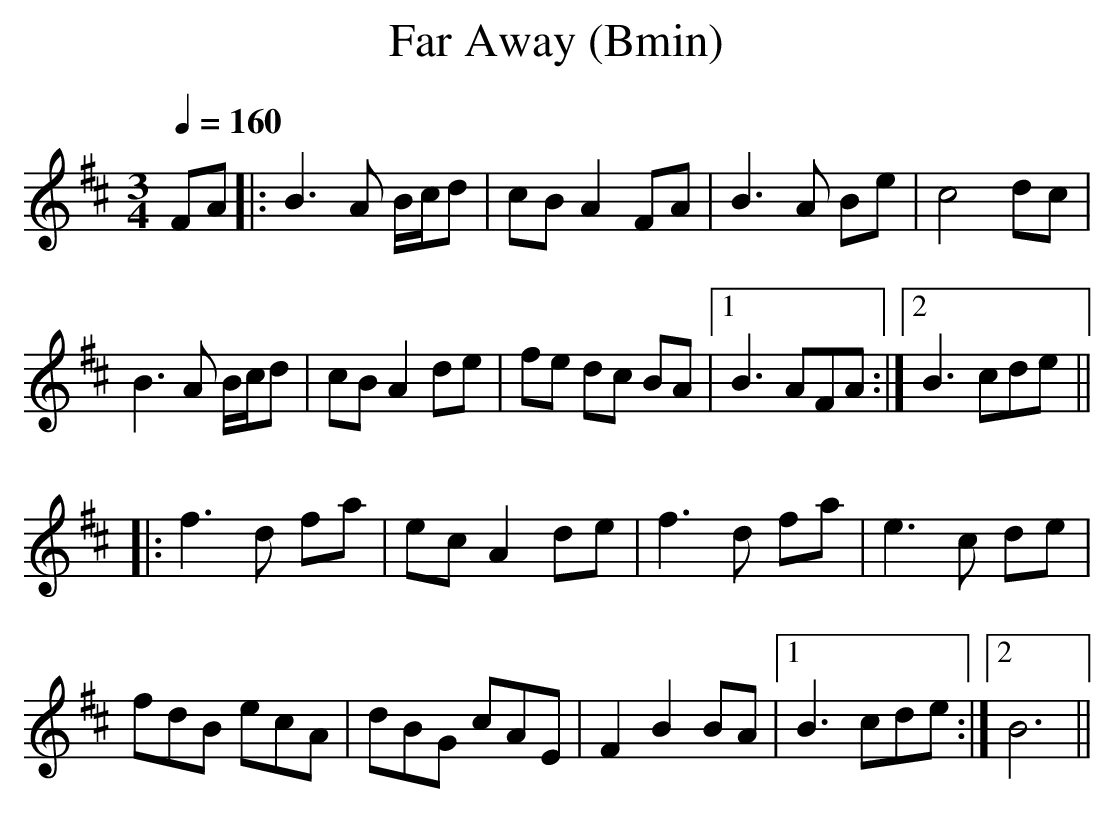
X:1
T:Far Away (Bmin)
Q:1/4=160
M:3/4
L:1/8
K:Bmin
FA|:B3A B/c/d|cB A2 FA|B3A Be|c4 dc|
B3A B/c/d|cB A2 de|fe dc BA|1B3 AFA:|2B3 cde||
|:f3d fa|ec A2 de|f3d fa|e3c de|
fdB ecA|dBG cAE|F2 B2 BA|1B3 cde:|2B6||
